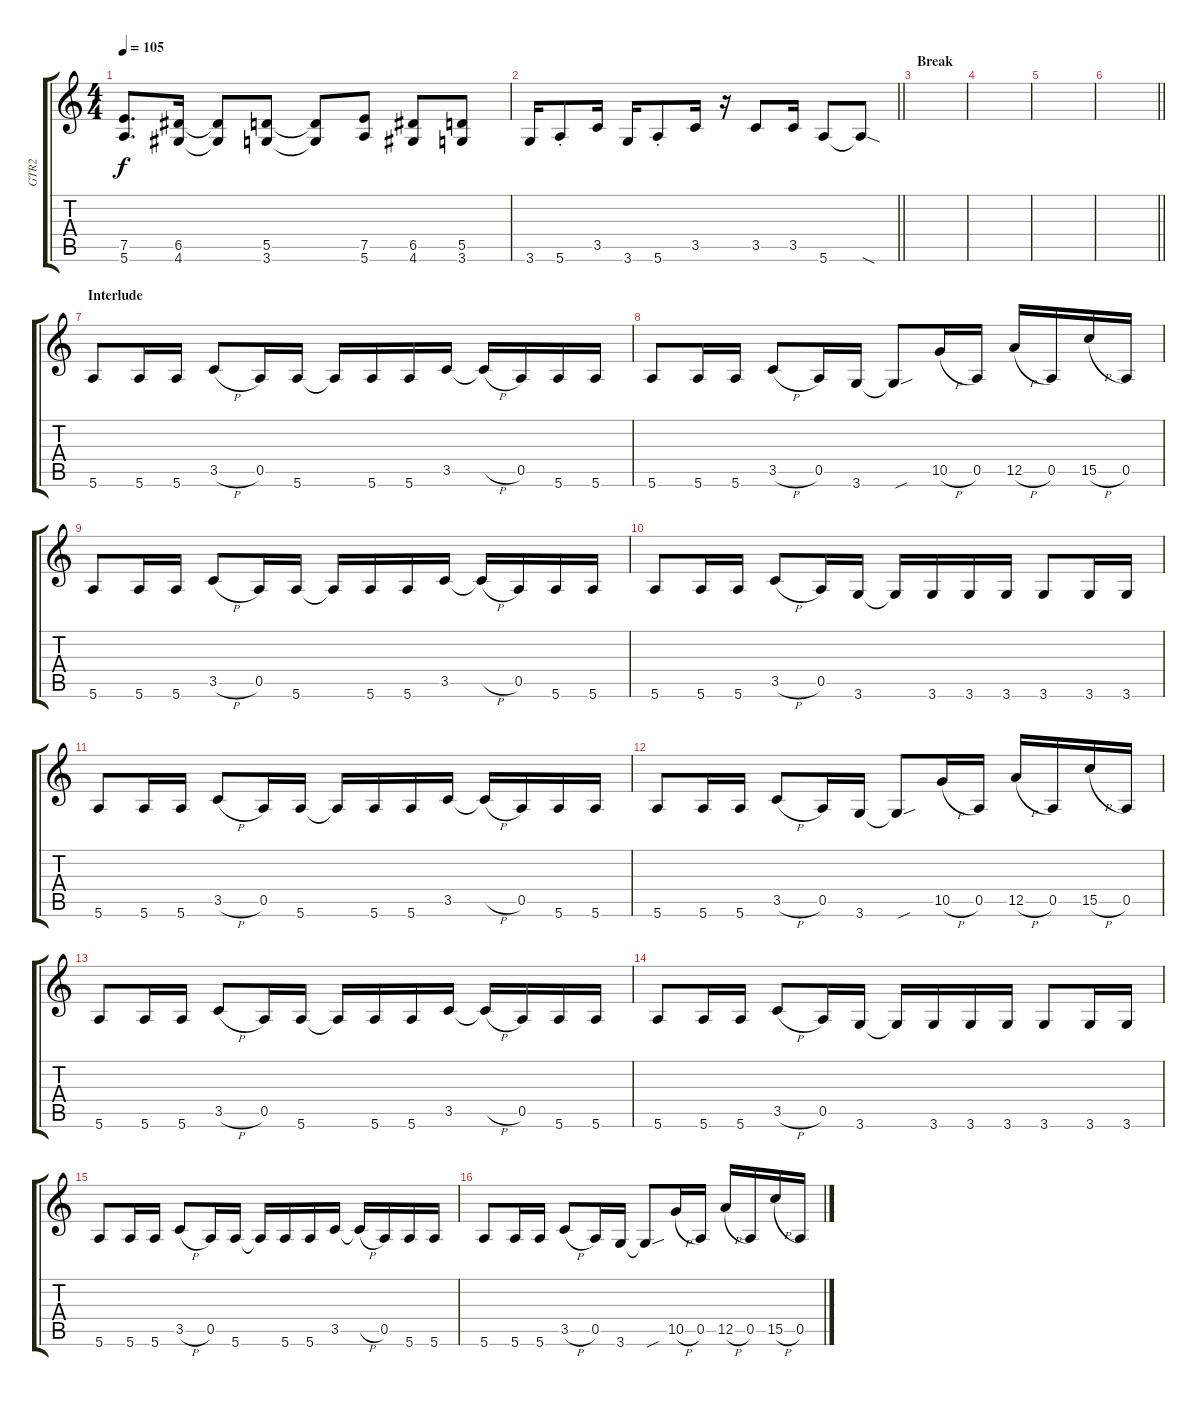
\track ("GTR2" "GTR2") {instrument distortionguitar}
\staff {score tabs}
\tuning (E4 B3 G3 D3 A2 E2) {hide}
\ts (4 4)
\tempo 105
\clef g2
\ks c
(7.5 5.6).8{d dy f} (6.5 4.6).16 (6.5{t} 4.6{t}).8 (5.5 3.6).8 (5.5{t} 3.6{t}).8 (7.5 5.6).8 (6.5 4.6).8 (5.5 3.6).8 |
\barLineRight lightlight
3.6.16 5.6{st}.8 3.5.16 3.6.16 5.6{st}.8 3.5.16 r.16 3.5.8 3.5.16 5.6.8 5.6{sod t}.8 |
\section ("" "Break")
|
|
|
\barLineRight lightlight
|
\section ("" "Interlude")
5.6.8 5.6.16 5.6.16 3.5{h}.8 0.5.16 5.6.16 5.6{t}.16 5.6.16 5.6.16 3.5.16 3.5{h t}.16 0.5.16 5.6.16 5.6.16 |
5.6.8 5.6.16 5.6.16 3.5{h}.8 0.5.16 3.6.16 3.6{sou t}.8 10.5{h}.16 0.5.16 12.5{h}.16{beam merge} 0.5.16 15.5{h}.16{beam merge} 0.5.16 |
5.6.8 5.6.16 5.6.16 3.5{h}.8 0.5.16 5.6.16 5.6{t}.16 5.6.16 5.6.16 3.5.16 3.5{h t}.16 0.5.16 5.6.16 5.6.16 |
5.6.8 5.6.16 5.6.16 3.5{h}.8 0.5.16 3.6.16 3.6{t}.16 3.6.16 3.6.16 3.6.16 3.6.8 3.6.16 3.6.16 |
5.6.8 5.6.16 5.6.16 3.5{h}.8 0.5.16 5.6.16 5.6{t}.16 5.6.16 5.6.16 3.5.16 3.5{h t}.16 0.5.16 5.6.16 5.6.16 |
5.6.8 5.6.16 5.6.16 3.5{h}.8 0.5.16 3.6.16 3.6{sou t}.8 10.5{h}.16 0.5.16 12.5{h}.16{beam merge} 0.5.16 15.5{h}.16{beam merge} 0.5.16 |
5.6.8 5.6.16 5.6.16 3.5{h}.8 0.5.16 5.6.16 5.6{t}.16 5.6.16 5.6.16 3.5.16 3.5{h t}.16 0.5.16 5.6.16 5.6.16 |
5.6.8 5.6.16 5.6.16 3.5{h}.8 0.5.16 3.6.16 3.6{t}.16 3.6.16 3.6.16 3.6.16 3.6.8 3.6.16 3.6.16 |
5.6.8 5.6.16 5.6.16 3.5{h}.8 0.5.16 5.6.16 5.6{t}.16 5.6.16 5.6.16 3.5.16 3.5{h t}.16 0.5.16 5.6.16 5.6.16 |
5.6.8 5.6.16 5.6.16 3.5{h}.8 0.5.16 3.6.16 3.6{sou t}.8 10.5{h}.16 0.5.16 12.5{h}.16{beam merge} 0.5.16 15.5{h}.16{beam merge} 0.5.16
